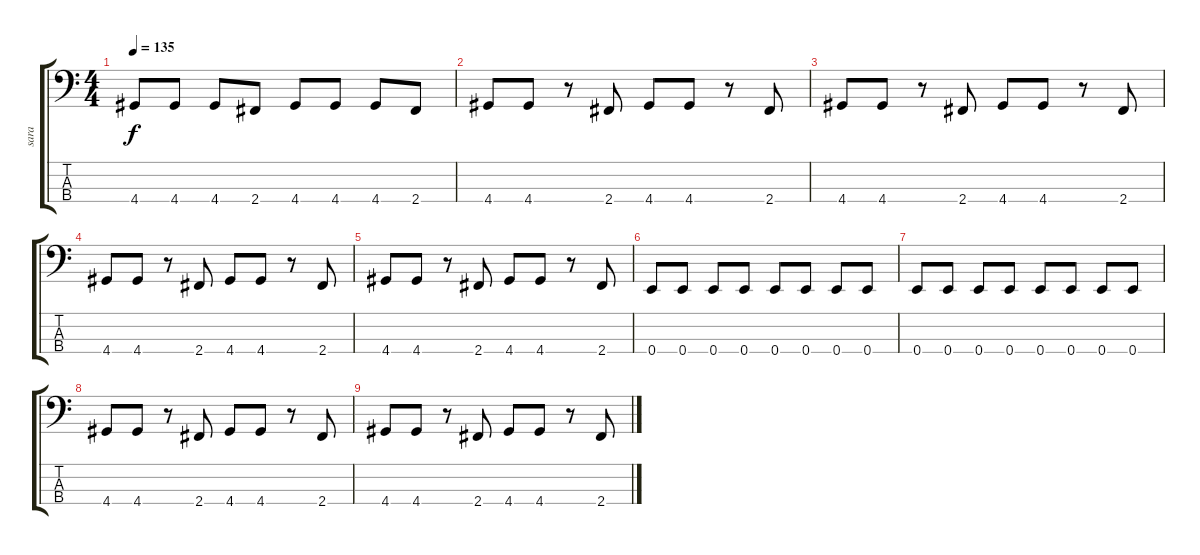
\track ("sara" "sara") {instrument electricbassfinger}
\staff {score tabs}
\tuning (G2 D2 A1 E1) {hide}
\ts (4 4)
\tempo 135
\clef f4
\ks c
4.4.8{dy f} 4.4.8 4.4.8 2.4.8 4.4.8 4.4.8 4.4.8 2.4.8 |
4.4.8 4.4.8 r.8 2.4.8 4.4.8 4.4.8 r.8 2.4.8 |
4.4.8 4.4.8 r.8 2.4.8 4.4.8 4.4.8 r.8 2.4.8 |
4.4.8 4.4.8 r.8 2.4.8 4.4.8 4.4.8 r.8 2.4.8 |
4.4.8 4.4.8 r.8 2.4.8 4.4.8 4.4.8 r.8 2.4.8 |
0.4.8 0.4.8 0.4.8 0.4.8 0.4.8 0.4.8 0.4.8 0.4.8 |
0.4.8 0.4.8 0.4.8 0.4.8 0.4.8 0.4.8 0.4.8 0.4.8 |
4.4.8 4.4.8 r.8 2.4.8 4.4.8 4.4.8 r.8 2.4.8 |
4.4.8 4.4.8 r.8 2.4.8 4.4.8 4.4.8 r.8 2.4.8
